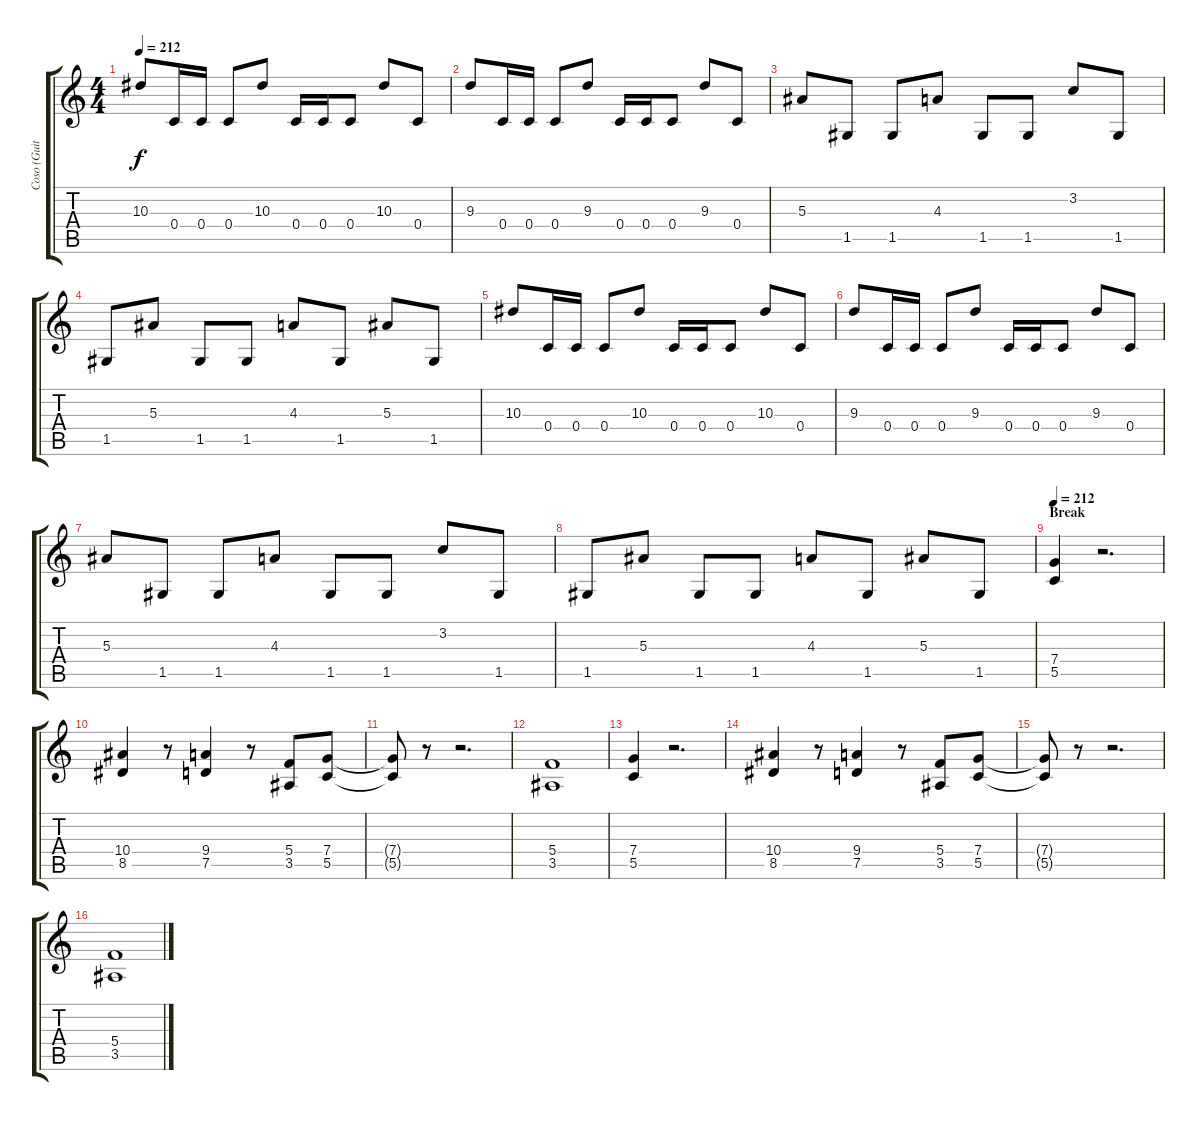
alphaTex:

\track ("Coso (Guitar)" "Coso (Guit") {instrument distortionguitar}
\staff {score tabs}
\tuning (D4 A3 F3 C3 G2 D2) {hide}
\ts (4 4)
\tempo 212
\clef g2
\ks c
10.3.8{dy f} 0.4.16 0.4.16 0.4.8 10.3.8 0.4.16 0.4.16 0.4.8 10.3.8 0.4.8 |
9.3.8 0.4.16 0.4.16 0.4.8 9.3.8 0.4.16 0.4.16 0.4.8 9.3.8 0.4.8 |
5.3.8 1.5.8 1.5.8 4.3.8 1.5.8 1.5.8 3.2.8 1.5.8 |
1.5.8 5.3.8 1.5.8 1.5.8 4.3.8 1.5.8 5.3.8 1.5.8 |
10.3.8 0.4.16 0.4.16 0.4.8 10.3.8 0.4.16 0.4.16 0.4.8 10.3.8 0.4.8 |
9.3.8 0.4.16 0.4.16 0.4.8 9.3.8 0.4.16 0.4.16 0.4.8 9.3.8 0.4.8 |
5.3.8 1.5.8 1.5.8 4.3.8 1.5.8 1.5.8 3.2.8 1.5.8 |
1.5.8 5.3.8 1.5.8 1.5.8 4.3.8 1.5.8 5.3.8 1.5.8 |
\section ("" "Break")
\tempo 212
(7.4 5.5).4 r.2{d} |
(10.4 8.5).4 r.8 (9.4 7.5).4 r.8 (5.4 3.5).8 (7.4 5.5).8 |
(7.4{t} 5.5{t}).8 r.8 r.2{d} |
(5.4 3.5).1 |
(7.4 5.5).4 r.2{d} |
(10.4 8.5).4 r.8 (9.4 7.5).4 r.8 (5.4 3.5).8 (7.4 5.5).8 |
(7.4{t} 5.5{t}).8 r.8 r.2{d} |
(5.4 3.5).1
